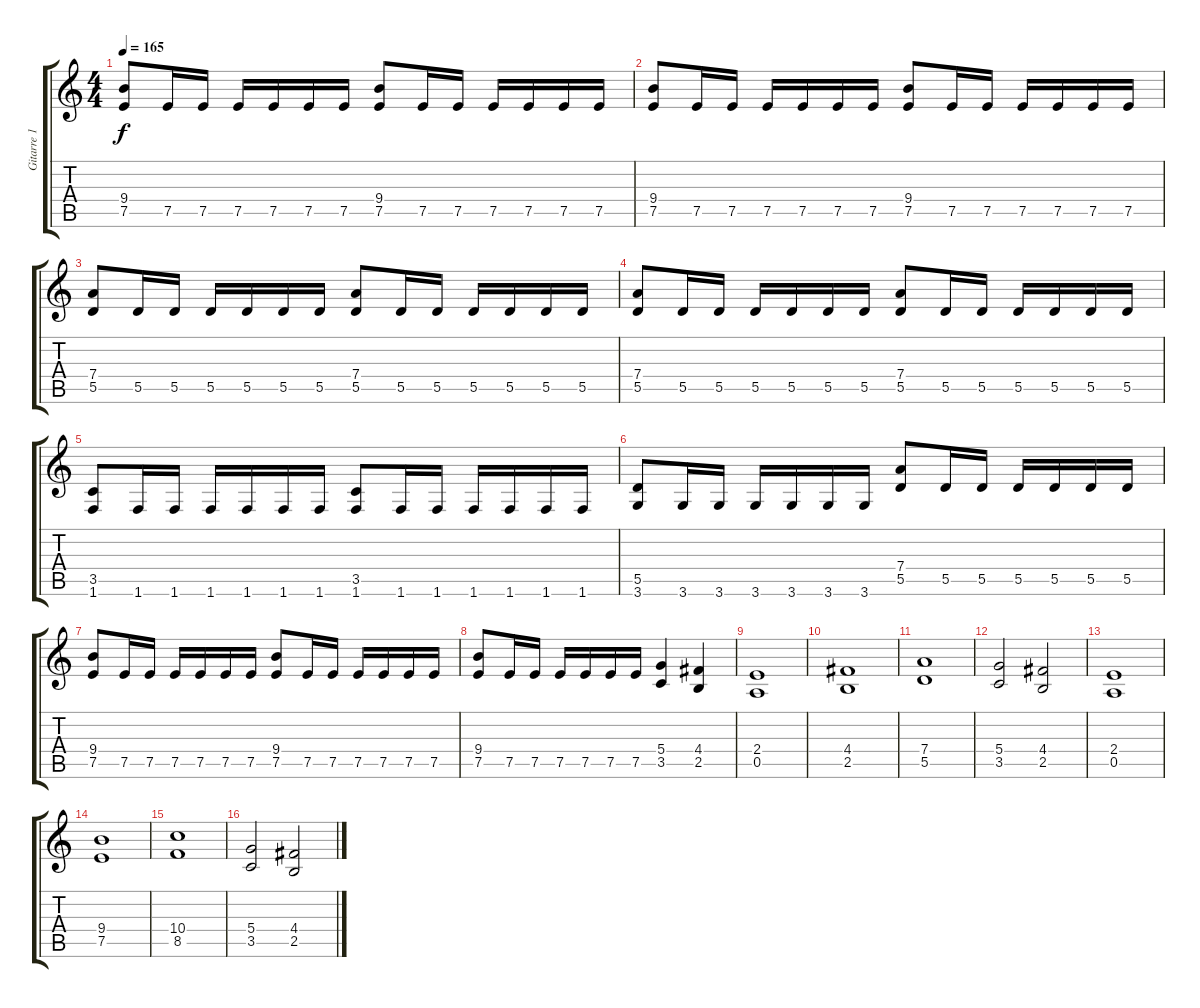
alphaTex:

\track ("Gitarre 1" "Gitarre 1") {instrument distortionguitar}
\staff {score tabs}
\tuning (E4 B3 G3 D3 A2 E2) {hide}
\ts (4 4)
\tempo 165
\clef g2
\ks c
(9.4 7.5).8{dy f} 7.5.16 7.5.16 7.5.16 7.5.16 7.5.16 7.5.16 (9.4 7.5).8 7.5.16 7.5.16 7.5.16 7.5.16 7.5.16 7.5.16 |
(9.4 7.5).8 7.5.16 7.5.16 7.5.16 7.5.16 7.5.16 7.5.16 (9.4 7.5).8 7.5.16 7.5.16 7.5.16 7.5.16 7.5.16 7.5.16 |
(7.4 5.5).8 5.5.16 5.5.16 5.5.16 5.5.16 5.5.16 5.5.16 (7.4 5.5).8 5.5.16 5.5.16 5.5.16 5.5.16 5.5.16 5.5.16 |
(7.4 5.5).8 5.5.16 5.5.16 5.5.16 5.5.16 5.5.16 5.5.16 (7.4 5.5).8 5.5.16 5.5.16 5.5.16 5.5.16 5.5.16 5.5.16 |
(3.5 1.6).8 1.6.16 1.6.16 1.6.16 1.6.16 1.6.16 1.6.16 (3.5 1.6).8 1.6.16 1.6.16 1.6.16 1.6.16 1.6.16 1.6.16 |
(5.5 3.6).8 3.6.16 3.6.16 3.6.16 3.6.16 3.6.16 3.6.16 (7.4 5.5).8 5.5.16 5.5.16 5.5.16 5.5.16 5.5.16 5.5.16 |
(9.4 7.5).8 7.5.16 7.5.16 7.5.16 7.5.16 7.5.16 7.5.16 (9.4 7.5).8 7.5.16 7.5.16 7.5.16 7.5.16 7.5.16 7.5.16 |
(9.4 7.5).8 7.5.16 7.5.16 7.5.16 7.5.16 7.5.16 7.5.16 (5.4 3.5).4 (4.4 2.5).4 |
(2.4 0.5).1 |
(4.4 2.5).1 |
(7.4 5.5).1 |
(5.4 3.5).2 (4.4 2.5).2 |
(2.4 0.5).1 |
(9.4 7.5).1 |
(10.4 8.5).1 |
(5.4 3.5).2 (4.4 2.5).2
